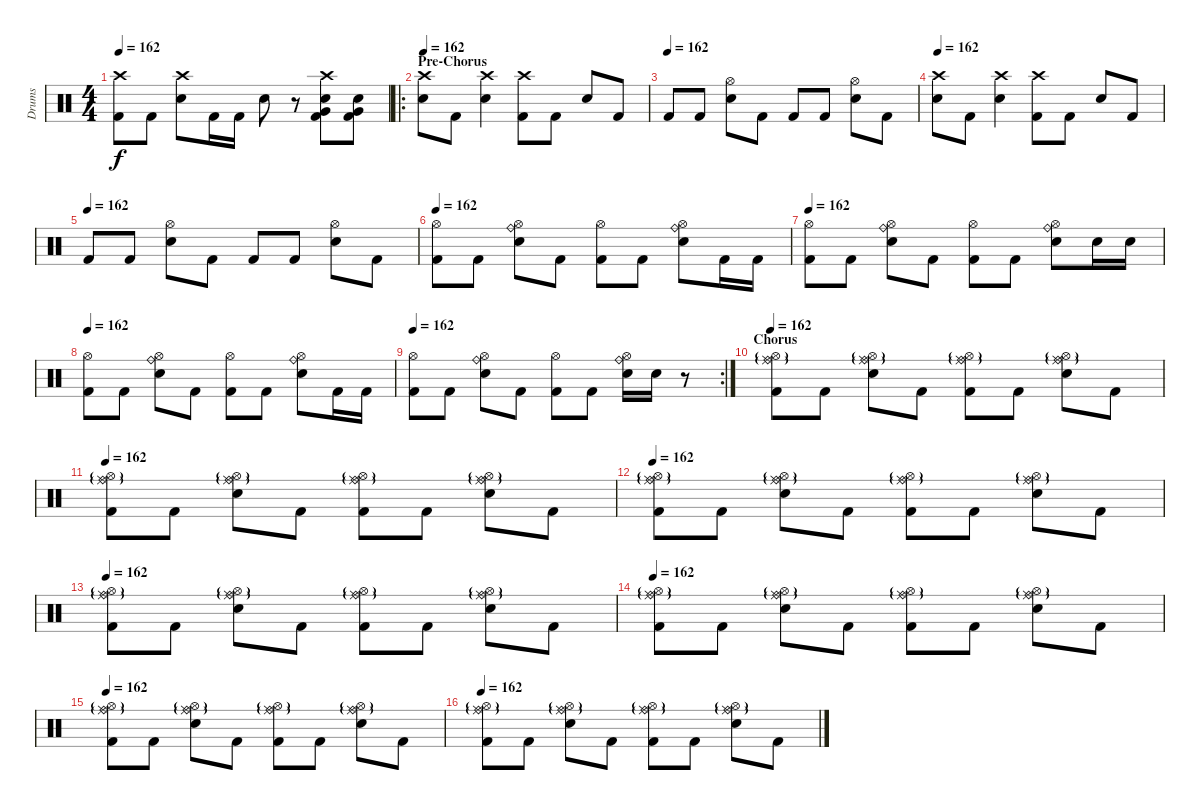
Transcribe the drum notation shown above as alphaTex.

\track ("Drums" "Drums") {instrument percussion}
\staff {score}
\articulation defaults
\ts (4 4)
\tempo 162
\clef neutral
\ks c
("Crash high (hit)"{t} "Kick (hit) 2"{t}).8{dy f} "Kick (hit) 2".8 ("Crash high (hit)" "Electric Snare (hit)").8 "Kick (hit) 2".16 "Kick (hit) 2".16 "Electric Snare (hit)".8 r.8 ("Crash high (hit)" "Very Low Tom (hit)" "Electric Snare (hit)" "Kick (hit) 2").8 ("Very Low Tom (hit)" "Electric Snare (hit)" "Kick (hit) 2").8 |
\ro
\section ("" "Pre-Chorus")
\tempo 162
("Crash high (hit)" "Electric Snare (hit)").8 "Kick (hit) 2".8 ("Crash high (hit)" "Electric Snare (hit)").4 ("Crash high (hit)" "Kick (hit) 2").8 "Kick (hit) 2".8 "Electric Snare (hit)".8 "Kick (hit) 2".8 |
\tempo (162)
"Kick (hit) 2".8 "Kick (hit) 2".8 ("Hi-Hat (open)" "Electric Snare (hit)").8 "Kick (hit) 2".8 "Kick (hit) 2".8 "Kick (hit) 2".8 ("Hi-Hat (open)" "Electric Snare (hit)").8 "Kick (hit) 2".8 |
\tempo 162
("Crash high (hit)" "Electric Snare (hit)").8 "Kick (hit) 2".8 ("Crash high (hit)" "Electric Snare (hit)").4 ("Crash high (hit)" "Kick (hit) 2").8 "Kick (hit) 2".8 "Electric Snare (hit)".8 "Kick (hit) 2".8 |
\tempo (162)
"Kick (hit) 2".8 "Kick (hit) 2".8 ("Hi-Hat (open)" "Electric Snare (hit)").8 "Kick (hit) 2".8 "Kick (hit) 2".8 "Kick (hit) 2".8 ("Hi-Hat (open)" "Electric Snare (hit)").8 "Kick (hit) 2".8 |
\tempo 162
("Hi-Hat (open)" "Kick (hit) 2").8 "Kick (hit) 2".8 ("Ride (bell)" "Hi-Hat (open)" "Electric Snare (hit)").8 "Kick (hit) 2".8 ("Hi-Hat (open)" "Kick (hit) 2").8 "Kick (hit) 2".8 ("Ride (bell)" "Hi-Hat (open)" "Electric Snare (hit)").8 "Kick (hit) 2".16 "Kick (hit) 2".16 |
\tempo 162
("Hi-Hat (open)" "Kick (hit) 2").8 "Kick (hit) 2".8 ("Ride (bell)" "Hi-Hat (open)" "Electric Snare (hit)").8 "Kick (hit) 2".8 ("Hi-Hat (open)" "Kick (hit) 2").8 "Kick (hit) 2".8 ("Ride (bell)" "Hi-Hat (open)" "Electric Snare (hit)").8 "Electric Snare (hit)".16 "Electric Snare (hit)".16 |
\tempo 162
("Hi-Hat (open)" "Kick (hit) 2").8 "Kick (hit) 2".8 ("Ride (bell)" "Hi-Hat (open)" "Electric Snare (hit)").8 "Kick (hit) 2".8 ("Hi-Hat (open)" "Kick (hit) 2").8 "Kick (hit) 2".8 ("Ride (bell)" "Hi-Hat (open)" "Electric Snare (hit)").8 "Kick (hit) 2".16 "Kick (hit) 2".16 |
\rc 2
\tempo 162
("Hi-Hat (open)" "Kick (hit) 2").8 "Kick (hit) 2".8 ("Ride (bell)" "Hi-Hat (open)" "Electric Snare (hit)").8 "Kick (hit) 2".8 ("Hi-Hat (open)" "Kick (hit) 2").8 "Kick (hit) 2".8 ("Ride (bell)" "Hi-Hat (open)" "Electric Snare (hit)").16 "Electric Snare (hit)".16 r.8 |
\section ("" "Chorus")
\tempo 162
("Ride (middle)" "Hi-Hat (open)"{g} "Ride (bell)"{g} "Kick (hit) 2").8 "Kick (hit) 2".8 ("Ride (middle)" "Hi-Hat (open)"{g} "Ride (bell)"{g} "Electric Snare (hit)").8 "Kick (hit) 2".8 ("Ride (middle)" "Hi-Hat (open)"{g} "Ride (bell)"{g} "Kick (hit) 2").8 "Kick (hit) 2".8 ("Ride (middle)" "Hi-Hat (open)"{g} "Ride (bell)"{g} "Electric Snare (hit)").8 "Kick (hit) 2".8 |
\tempo 162
("Ride (middle)" "Hi-Hat (open)"{g} "Ride (bell)"{g} "Kick (hit) 2").8 "Kick (hit) 2".8 ("Ride (middle)" "Hi-Hat (open)"{g} "Ride (bell)"{g} "Electric Snare (hit)").8 "Kick (hit) 2".8 ("Ride (middle)" "Hi-Hat (open)"{g} "Ride (bell)"{g} "Kick (hit) 2").8 "Kick (hit) 2".8 ("Ride (middle)" "Hi-Hat (open)"{g} "Ride (bell)"{g} "Electric Snare (hit)").8 "Kick (hit) 2".8 |
\tempo 162
("Ride (middle)" "Hi-Hat (open)"{g} "Ride (bell)"{g} "Kick (hit) 2").8 "Kick (hit) 2".8 ("Ride (middle)" "Hi-Hat (open)"{g} "Ride (bell)"{g} "Electric Snare (hit)").8 "Kick (hit) 2".8 ("Ride (middle)" "Hi-Hat (open)"{g} "Ride (bell)"{g} "Kick (hit) 2").8 "Kick (hit) 2".8 ("Ride (middle)" "Hi-Hat (open)"{g} "Ride (bell)"{g} "Electric Snare (hit)").8 "Kick (hit) 2".8 |
\tempo 162
("Ride (middle)" "Hi-Hat (open)"{g} "Ride (bell)"{g} "Kick (hit) 2").8 "Kick (hit) 2".8 ("Ride (middle)" "Hi-Hat (open)"{g} "Ride (bell)"{g} "Electric Snare (hit)").8 "Kick (hit) 2".8 ("Ride (middle)" "Hi-Hat (open)"{g} "Ride (bell)"{g} "Kick (hit) 2").8 "Kick (hit) 2".8 ("Ride (middle)" "Hi-Hat (open)"{g} "Ride (bell)"{g} "Electric Snare (hit)").8 "Kick (hit) 2".8 |
\tempo 162
("Ride (middle)" "Hi-Hat (open)"{g} "Ride (bell)"{g} "Kick (hit) 2").8 "Kick (hit) 2".8 ("Ride (middle)" "Hi-Hat (open)"{g} "Ride (bell)"{g} "Electric Snare (hit)").8 "Kick (hit) 2".8 ("Ride (middle)" "Hi-Hat (open)"{g} "Ride (bell)"{g} "Kick (hit) 2").8 "Kick (hit) 2".8 ("Ride (middle)" "Hi-Hat (open)"{g} "Ride (bell)"{g} "Electric Snare (hit)").8 "Kick (hit) 2".8 |
\tempo 162
("Ride (middle)" "Hi-Hat (open)"{g} "Ride (bell)"{g} "Kick (hit) 2").8 "Kick (hit) 2".8 ("Ride (middle)" "Hi-Hat (open)"{g} "Ride (bell)"{g} "Electric Snare (hit)").8 "Kick (hit) 2".8 ("Ride (middle)" "Hi-Hat (open)"{g} "Ride (bell)"{g} "Kick (hit) 2").8 "Kick (hit) 2".8 ("Ride (middle)" "Hi-Hat (open)"{g} "Ride (bell)"{g} "Electric Snare (hit)").8 "Kick (hit) 2".8 |
\tempo 162
("Ride (middle)" "Hi-Hat (open)"{g} "Ride (bell)"{g} "Kick (hit) 2").8 "Kick (hit) 2".8 ("Ride (middle)" "Hi-Hat (open)"{g} "Ride (bell)"{g} "Electric Snare (hit)").8 "Kick (hit) 2".8 ("Ride (middle)" "Hi-Hat (open)"{g} "Ride (bell)"{g} "Kick (hit) 2").8 "Kick (hit) 2".8 ("Ride (middle)" "Hi-Hat (open)"{g} "Ride (bell)"{g} "Electric Snare (hit)").8 "Kick (hit) 2".8
